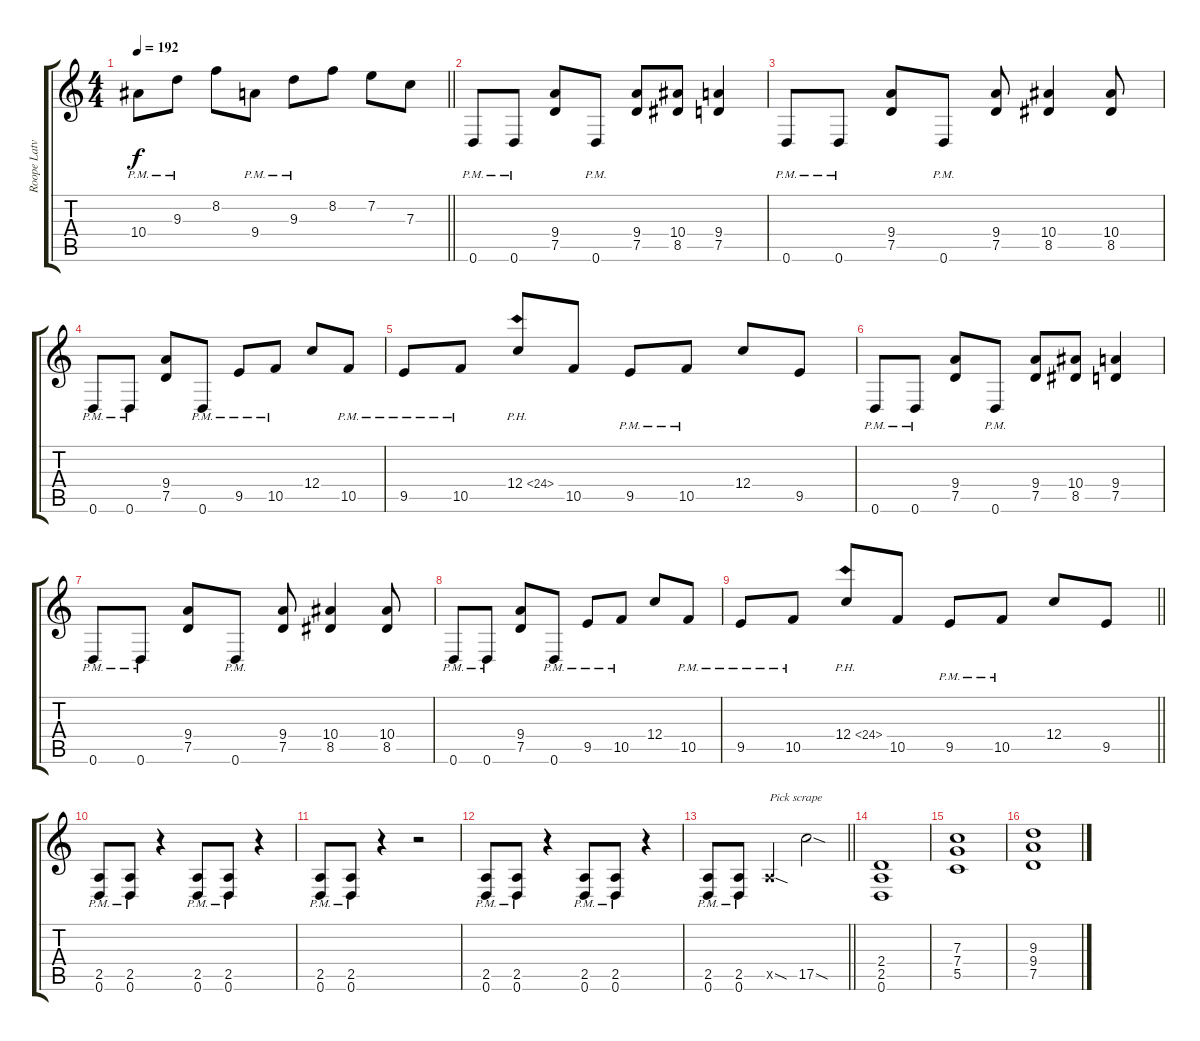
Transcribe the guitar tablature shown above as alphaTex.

\track ("Roope Latvala" "Roope Latv") {instrument distortionguitar}
\staff {score tabs}
\tuning (D4 A3 F3 C3 G2 D2) {hide}
\ts (4 4)
\tempo 192
\clef g2
\barLineRight lightlight
\ks c
10.4{pm}.8{dy f} 9.3{pm}.8 8.2.8 9.4{pm}.8 9.3{pm}.8 8.2.8 7.2.8 7.3.8 |
0.6{pm}.8 0.6{pm}.8 (9.4 7.5).8 0.6{pm}.8 (9.4 7.5).8 (10.4 8.5).8 (9.4 7.5).4 |
0.6{pm}.8 0.6{pm}.8 (9.4 7.5).8 0.6{pm}.8 (9.4 7.5).8 (10.4 8.5).4 (10.4 8.5).8 |
0.6{pm}.8 0.6{pm}.8 (9.4 7.5).8 0.6{pm}.8 9.5{pm}.8 10.5{pm}.8 12.4.8 10.5{pm}.8 |
9.5{pm}.8 10.5{pm}.8 12.4{ph 12}.8 10.5.8 9.5{pm}.8 10.5{pm}.8 12.4.8 9.5.8 |
0.6{pm}.8 0.6{pm}.8 (9.4 7.5).8 0.6{pm}.8 (9.4 7.5).8 (10.4 8.5).8 (9.4 7.5).4 |
0.6{pm}.8 0.6{pm}.8 (9.4 7.5).8 0.6{pm}.8 (9.4 7.5).8 (10.4 8.5).4 (10.4 8.5).8 |
0.6{pm}.8 0.6{pm}.8 (9.4 7.5).8 0.6{pm}.8 9.5{pm}.8 10.5{pm}.8 12.4.8 10.5{pm}.8 |
\barLineRight lightlight
9.5{pm}.8 10.5{pm}.8 12.4{ph 12}.8 10.5.8 9.5{pm}.8 10.5{pm}.8 12.4.8 9.5.8 |
(2.5{pm} 0.6{pm}).8 (2.5{pm} 0.6{pm}).8 r.4 (2.5{pm} 0.6{pm}).8 (2.5{pm} 0.6{pm}).8 r.4 |
(2.5{pm} 0.6{pm}).8 (2.5{pm} 0.6{pm}).8 r.4 r.2 |
(2.5{pm} 0.6{pm}).8 (2.5{pm} 0.6{pm}).8 r.4 (2.5{pm} 0.6{pm}).8 (2.5{pm} 0.6{pm}).8 r.4 |
\barLineRight lightlight
(2.5{pm} 0.6{pm}).8 (2.5{pm} 0.6{pm}).8 2.5{sod x}.4{txt "Pick scrape"} 17.5{sod}.2 |
(2.4 2.5 0.6).1 |
(7.3 7.4 5.5).1 |
(9.3 9.4 7.5).1
